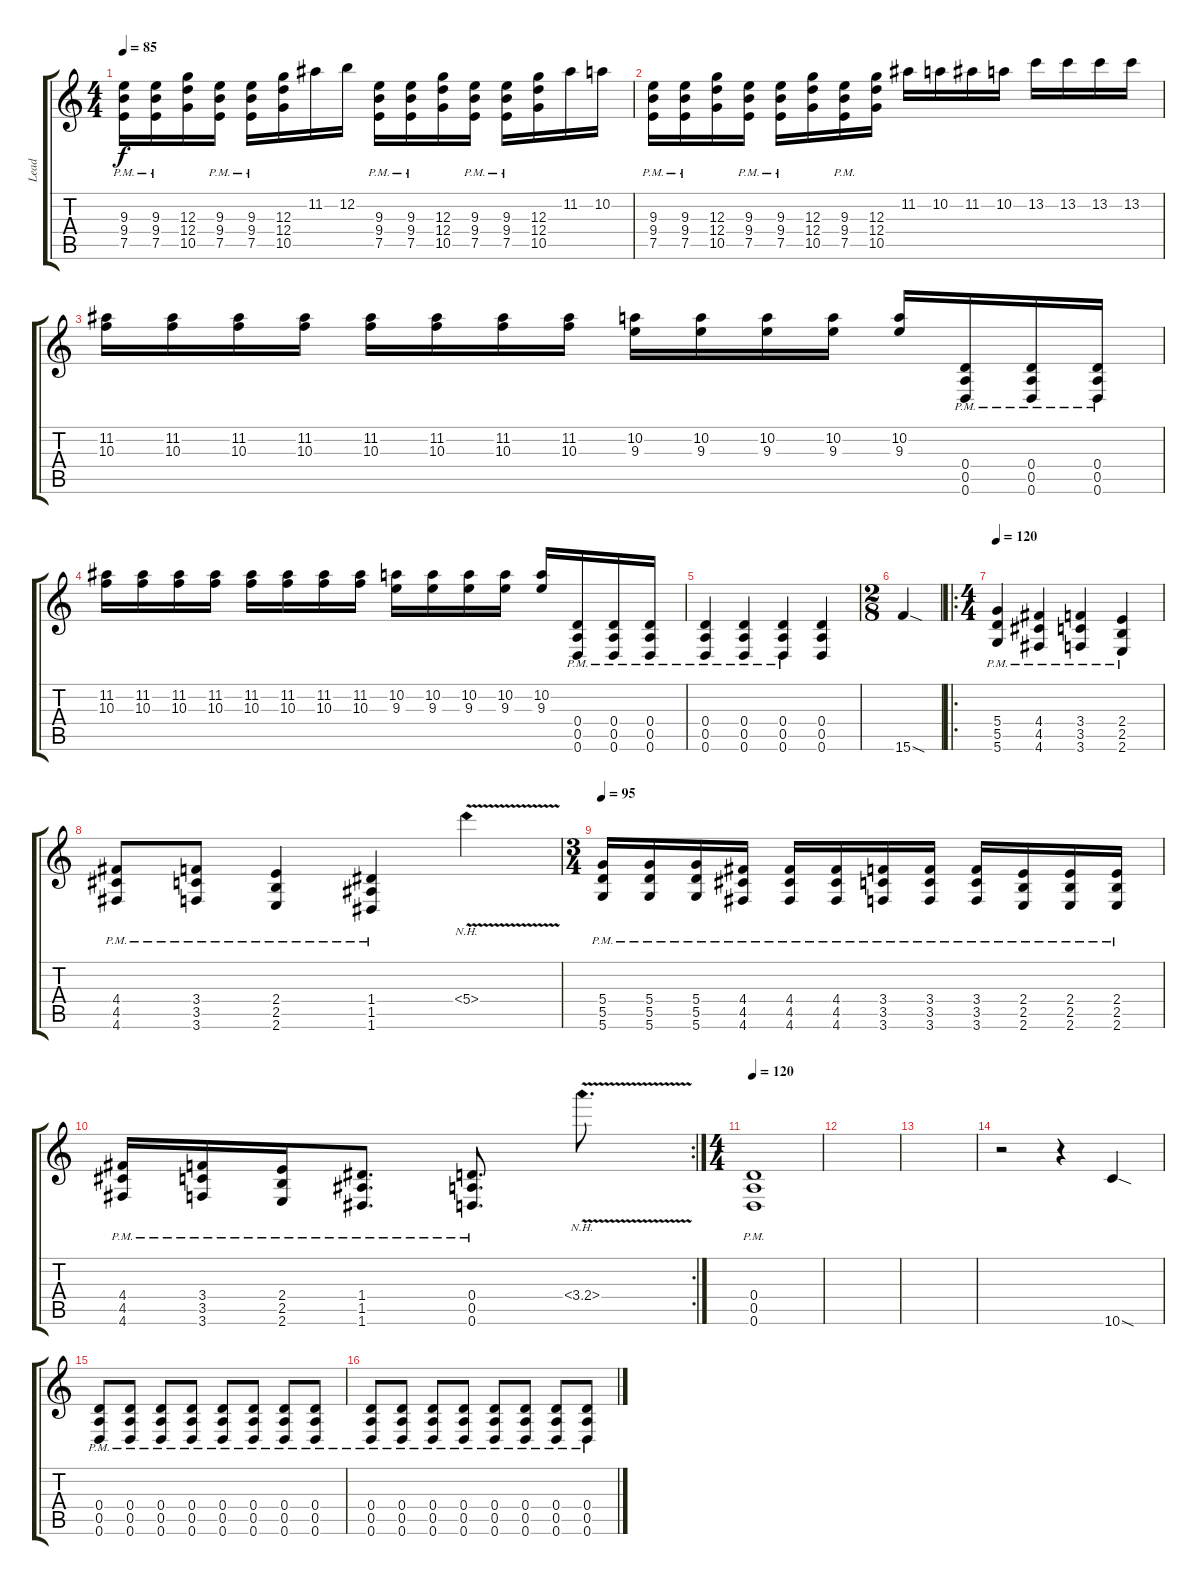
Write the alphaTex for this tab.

\track ("Lead" "Lead") {instrument overdrivenguitar}
\staff {score tabs}
\tuning (E4 B3 G3 D3 A2 D2) {hide}
\ts (4 4)
\tempo 85
\clef g2
\ks c
(9.3{pm} 9.4{pm} 7.5{pm}).16{dy f} (9.3{pm} 9.4{pm} 7.5{pm}).16 (12.3 12.4 10.5).16 (9.3{pm} 9.4{pm} 7.5{pm}).16 (9.3{pm} 9.4{pm} 7.5{pm}).16 (12.3 12.4 10.5).16 11.2.16 12.2.16 (9.3{pm} 9.4{pm} 7.5{pm}).16 (9.3{pm} 9.4{pm} 7.5{pm}).16 (12.3 12.4 10.5).16 (9.3{pm} 9.4{pm} 7.5{pm}).16 (9.3{pm} 9.4{pm} 7.5{pm}).16 (12.3 12.4 10.5).16 11.2.16 10.2.16 |
(9.3{pm} 9.4{pm} 7.5{pm}).16 (9.3{pm} 9.4{pm} 7.5{pm}).16 (12.3 12.4 10.5).16 (9.3{pm} 9.4{pm} 7.5{pm}).16 (9.3{pm} 9.4{pm} 7.5{pm}).16 (12.3 12.4 10.5).16 (9.3{pm} 9.4{pm} 7.5{pm}).16 (12.3 12.4 10.5).16 11.2.16 10.2.16 11.2.16 10.2.16 13.2.16 13.2.16 13.2.16 13.2.16 |
(11.2 10.3).16 (11.2 10.3).16 (11.2 10.3).16 (11.2 10.3).16 (11.2 10.3).16 (11.2 10.3).16 (11.2 10.3).16 (11.2 10.3).16 (10.2 9.3).16 (10.2 9.3).16 (10.2 9.3).16 (10.2 9.3).16 (10.2 9.3).16 (0.4{pm} 0.5{pm} 0.6{pm}).16 (0.4{pm} 0.5{pm} 0.6{pm}).16 (0.4{pm} 0.5{pm} 0.6{pm}).16 |
(11.2 10.3).16 (11.2 10.3).16 (11.2 10.3).16 (11.2 10.3).16 (11.2 10.3).16 (11.2 10.3).16 (11.2 10.3).16 (11.2 10.3).16 (10.2 9.3).16 (10.2 9.3).16 (10.2 9.3).16 (10.2 9.3).16 (10.2 9.3).16 (0.4{pm} 0.5{pm} 0.6{pm}).16 (0.4{pm} 0.5{pm} 0.6{pm}).16 (0.4{pm} 0.5{pm} 0.6{pm}).16 |
(0.4{pm} 0.5{pm} 0.6{pm}).4 (0.4{pm} 0.5{pm} 0.6{pm}).4 (0.4{pm} 0.5{pm} 0.6{pm}).4 (0.4 0.5 0.6).4 |
\ts (2 8)
15.6{sod}.4 |
\ro
\ts (4 4)
\tempo 120
(5.4{pm} 5.5{pm} 5.6{pm}).4 (4.4{pm} 4.5{pm} 4.6{pm}).4 (3.4{pm} 3.5{pm} 3.6{pm}).4 (2.4{pm} 2.5{pm} 2.6{pm}).4 |
(4.4{pm} 4.5{pm} 4.6{pm}).8 (3.4{pm} 3.5{pm} 3.6{pm}).8 (2.4{pm} 2.5{pm} 2.6{pm}).4 (1.4{pm} 1.5{pm} 1.6{pm}).4 5.4{nh v}.4 |
\ts (3 4)
\tempo 95
(5.4{pm} 5.5{pm} 5.6{pm}).16 (5.4{pm} 5.5{pm} 5.6{pm}).16 (5.4{pm} 5.5{pm} 5.6{pm}).16 (4.4{pm} 4.5{pm} 4.6{pm}).16 (4.4{pm} 4.5{pm} 4.6{pm}).16 (4.4{pm} 4.5{pm} 4.6{pm}).16 (3.4{pm} 3.5{pm} 3.6{pm}).16 (3.4{pm} 3.5{pm} 3.6{pm}).16 (3.4{pm} 3.5{pm} 3.6{pm}).16 (2.4{pm} 2.5{pm} 2.6{pm}).16 (2.4{pm} 2.5{pm} 2.6{pm}).16 (2.4{pm} 2.5{pm} 2.6{pm}).16 |
\rc 2
(4.4{pm} 4.5{pm} 4.6{pm}).16 (3.4{pm} 3.5{pm} 3.6{pm}).16 (2.4{pm} 2.5{pm} 2.6{pm}).16 (1.4{pm} 1.5{pm} 1.6{pm}).8{d} (0.4{pm} 0.5{pm} 0.6{pm}).8{d} 3.4{nh v}.8{d} |
\ts (4 4)
\tempo 120
(0.4{pm} 0.5{pm} 0.6{pm}).1 |
|
|
r.2 r.4 10.6{sod}.4 |
(0.4{pm} 0.5{pm} 0.6{pm}).8 (0.4{pm} 0.5{pm} 0.6{pm}).8 (0.4{pm} 0.5{pm} 0.6{pm}).8 (0.4{pm} 0.5{pm} 0.6{pm}).8 (0.4{pm} 0.5{pm} 0.6{pm}).8 (0.4{pm} 0.5{pm} 0.6{pm}).8 (0.4{pm} 0.5{pm} 0.6{pm}).8 (0.4{pm} 0.5{pm} 0.6{pm}).8 |
(0.4{pm} 0.5{pm} 0.6{pm}).8 (0.4{pm} 0.5{pm} 0.6{pm}).8 (0.4{pm} 0.5{pm} 0.6{pm}).8 (0.4{pm} 0.5{pm} 0.6{pm}).8 (0.4{pm} 0.5{pm} 0.6{pm}).8 (0.4{pm} 0.5{pm} 0.6{pm}).8 (0.4{pm} 0.5{pm} 0.6{pm}).8 (0.4{pm} 0.5{pm} 0.6{pm}).8
